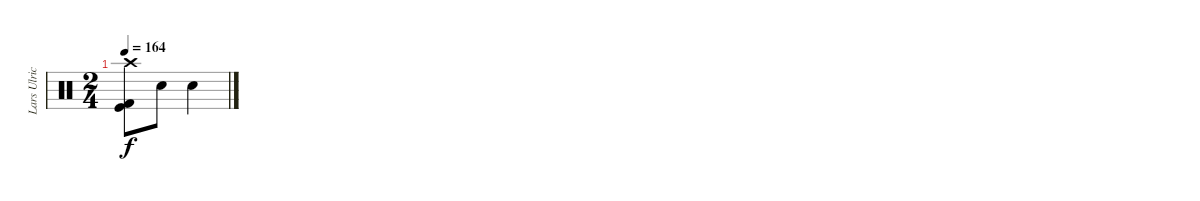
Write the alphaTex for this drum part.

\track ("Lars Ulrich" "Lars Ulric") {instrument percussion}
\staff {score}
\articulation defaults
\ts (2 4)
\tempo 164
\clef neutral
\ks c
("Crash high (hit)" "Kick (hit)" "Kick (hit) 2").8{dy f} "Electric Snare (hit)".8 "Electric Snare (hit)".4
